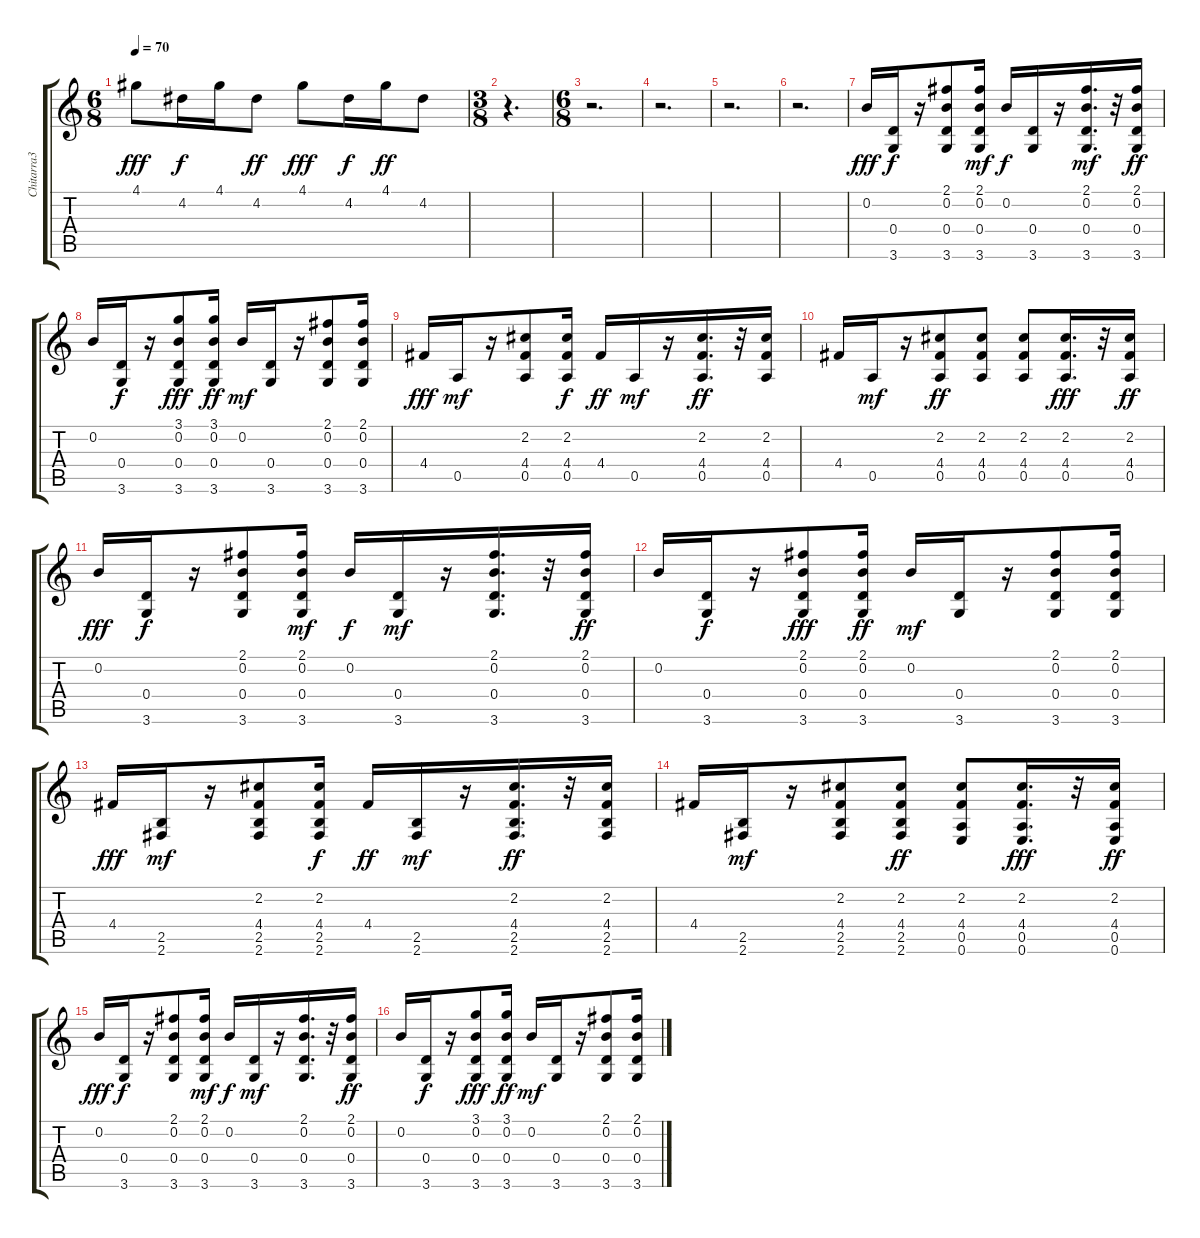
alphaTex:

\track ("Chitarra3" "Chitarra3") {instrument acousticguitarsteel}
\staff {score tabs}
\tuning (E4 B3 G3 D3 A2 E2) {hide}
\ts (6 8)
\tempo 70
\clef g2
\ks c
4.1.8{dy fff} 4.2.16{dy f} 4.1.16 4.2.8{dy ff} 4.1.8{dy fff} 4.2.16{dy f} 4.1.16{dy ff} 4.2.8 |
\ts (3 8)
r.4{d} |
\ts (6 8)
r.2{d} |
r.2{d} |
r.2{d} |
r.2{d} |
0.2.16{dy fff} (0.4 3.6).16{dy f} r.16 (2.1 0.2 0.4 3.6).8 (2.1 0.2 0.4 3.6).16{dy mf} 0.2.16{dy f} (0.4 3.6).16 r.16 (2.1 0.2 0.4 3.6).16{d dy mf} r.32 (2.1 0.2 0.4 3.6).16{dy ff} |
0.2.16 (0.4 3.6).16{dy f} r.16 (3.1 0.2 0.4 3.6).8{dy fff} (3.1 0.2 0.4 3.6).16{dy ff} 0.2.16{dy mf} (0.4 3.6).16 r.16 (2.1 0.2 0.4 3.6).8 (2.1 0.2 0.4 3.6).16 |
4.4.16{dy fff} 0.5.16{dy mf} r.16 (2.2 4.4 0.5).8 (2.2 4.4 0.5).16{dy f} 4.4.16{dy ff} 0.5.16{dy mf} r.16 (2.2 4.4 0.5).16{d dy ff} r.32 (2.2 4.4 0.5).16 |
4.4.16 0.5.16{dy mf} r.16 (2.2 4.4 0.5).8{dy ff} (2.2 4.4 0.5).8 (2.2 4.4 0.5).8 (2.2 4.4 0.5).16{d dy fff} r.32 (2.2 4.4 0.5).16{dy ff} |
0.2.16{dy fff} (0.4 3.6).16{dy f} r.16 (2.1 0.2 0.4 3.6).8 (2.1 0.2 0.4 3.6).16{dy mf} 0.2.16{dy f} (0.4 3.6).16{dy mf} r.16 (2.1 0.2 0.4 3.6).16{d} r.32 (2.1 0.2 0.4 3.6).16{dy ff} |
0.2.16 (0.4 3.6).16{dy f} r.16 (2.1 0.2 0.4 3.6).8{dy fff} (2.1 0.2 0.4 3.6).16{dy ff} 0.2.16{dy mf} (0.4 3.6).16 r.16 (2.1 0.2 0.4 3.6).8 (2.1 0.2 0.4 3.6).16 |
4.4.16{dy fff} (2.5 2.6).16{dy mf} r.16 (2.2 4.4 2.5 2.6).8 (2.2 4.4 2.5 2.6).16{dy f} 4.4.16{dy ff} (2.5 2.6).16{dy mf} r.16 (2.2 4.4 2.5 2.6).16{d dy ff} r.32 (2.2 4.4 2.5 2.6).16 |
4.4.16 (2.5 2.6).16{dy mf} r.16 (2.2 4.4 2.5 2.6).8 (2.2 4.4 2.5 2.6).8{dy ff} (2.2 4.4 0.5 0.6).8 (2.2 4.4 0.5 0.6).16{d dy fff} r.32 (2.2 4.4 0.5 0.6).16{dy ff} |
0.2.16{dy fff} (0.4 3.6).16{dy f} r.16 (2.1 0.2 0.4 3.6).8 (2.1 0.2 0.4 3.6).16{dy mf} 0.2.16{dy f} (0.4 3.6).16{dy mf} r.16 (2.1 0.2 0.4 3.6).16{d} r.32 (2.1 0.2 0.4 3.6).16{dy ff} |
0.2.16 (0.4 3.6).16{dy f} r.16 (3.1 0.2 0.4 3.6).8{dy fff} (3.1 0.2 0.4 3.6).16{dy ff} 0.2.16{dy mf} (0.4 3.6).16 r.16 (2.1 0.2 0.4 3.6).8 (2.1 0.2 0.4 3.6).16
